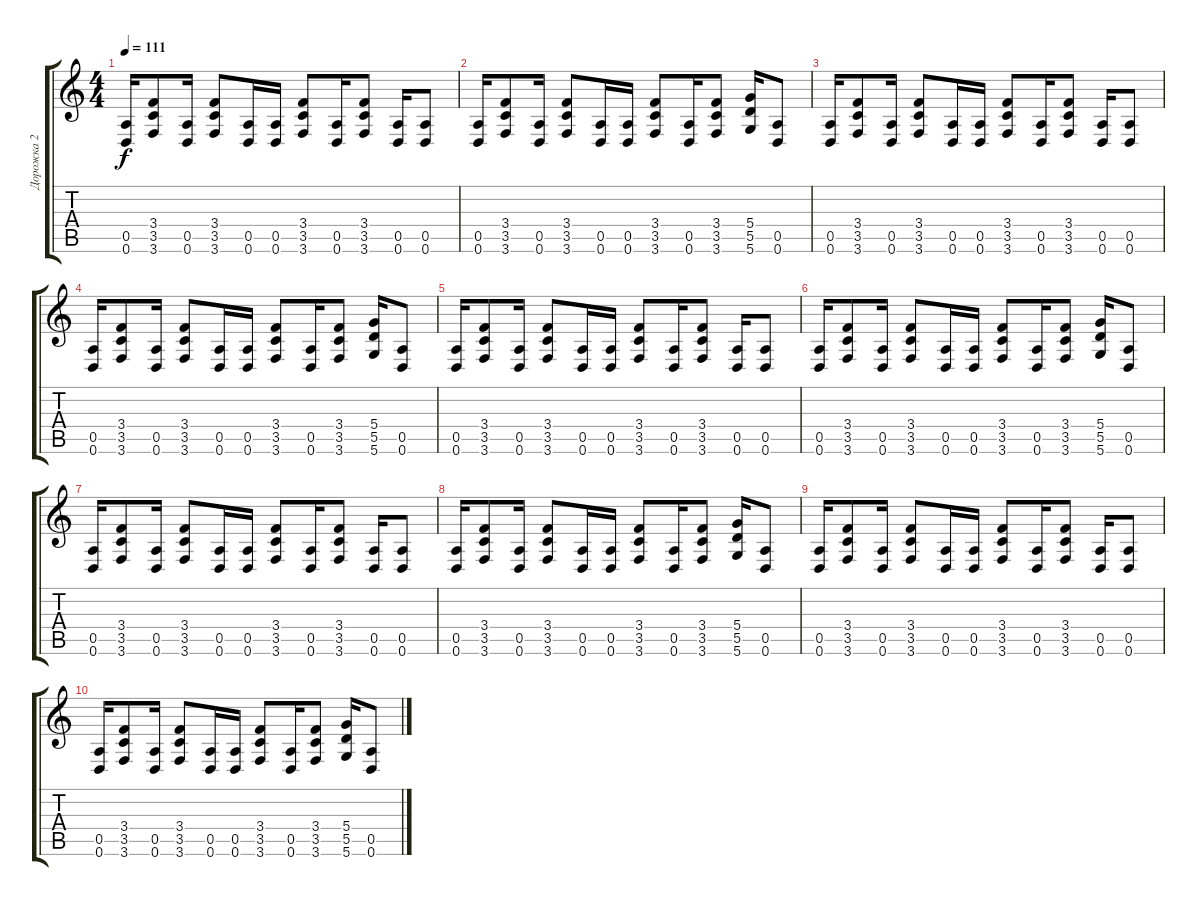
\track ("Дорожка 2" "Дорожка 2") {instrument overdrivenguitar}
\staff {score tabs}
\tuning (E4 B3 G3 D3 A2 D2) {hide}
\ts (4 4)
\tempo 111
\clef g2
\ks c
(0.5 0.6).16{dy f} (3.4 3.5 3.6).8 (0.5 0.6).16 (3.4 3.5 3.6).8 (0.5 0.6).16 (0.5 0.6).16 (3.4 3.5 3.6).8 (0.5 0.6).16 (3.4 3.5 3.6).8 (0.5 0.6).16 (0.5 0.6).8 |
(0.5 0.6).16 (3.4 3.5 3.6).8 (0.5 0.6).16 (3.4 3.5 3.6).8 (0.5 0.6).16 (0.5 0.6).16 (3.4 3.5 3.6).8 (0.5 0.6).16 (3.4 3.5 3.6).8 (5.4 5.5 5.6).16 (0.5 0.6).8 |
(0.5 0.6).16 (3.4 3.5 3.6).8 (0.5 0.6).16 (3.4 3.5 3.6).8 (0.5 0.6).16 (0.5 0.6).16 (3.4 3.5 3.6).8 (0.5 0.6).16 (3.4 3.5 3.6).8 (0.5 0.6).16 (0.5 0.6).8 |
(0.5 0.6).16 (3.4 3.5 3.6).8 (0.5 0.6).16 (3.4 3.5 3.6).8 (0.5 0.6).16 (0.5 0.6).16 (3.4 3.5 3.6).8 (0.5 0.6).16 (3.4 3.5 3.6).8 (5.4 5.5 5.6).16 (0.5 0.6).8 |
(0.5 0.6).16 (3.4 3.5 3.6).8 (0.5 0.6).16 (3.4 3.5 3.6).8 (0.5 0.6).16 (0.5 0.6).16 (3.4 3.5 3.6).8 (0.5 0.6).16 (3.4 3.5 3.6).8 (0.5 0.6).16 (0.5 0.6).8 |
(0.5 0.6).16 (3.4 3.5 3.6).8 (0.5 0.6).16 (3.4 3.5 3.6).8 (0.5 0.6).16 (0.5 0.6).16 (3.4 3.5 3.6).8 (0.5 0.6).16 (3.4 3.5 3.6).8 (5.4 5.5 5.6).16 (0.5 0.6).8 |
(0.5 0.6).16 (3.4 3.5 3.6).8 (0.5 0.6).16 (3.4 3.5 3.6).8 (0.5 0.6).16 (0.5 0.6).16 (3.4 3.5 3.6).8 (0.5 0.6).16 (3.4 3.5 3.6).8 (0.5 0.6).16 (0.5 0.6).8 |
(0.5 0.6).16 (3.4 3.5 3.6).8 (0.5 0.6).16 (3.4 3.5 3.6).8 (0.5 0.6).16 (0.5 0.6).16 (3.4 3.5 3.6).8 (0.5 0.6).16 (3.4 3.5 3.6).8 (5.4 5.5 5.6).16 (0.5 0.6).8 |
(0.5 0.6).16 (3.4 3.5 3.6).8 (0.5 0.6).16 (3.4 3.5 3.6).8 (0.5 0.6).16 (0.5 0.6).16 (3.4 3.5 3.6).8 (0.5 0.6).16 (3.4 3.5 3.6).8 (0.5 0.6).16 (0.5 0.6).8 |
(0.5 0.6).16 (3.4 3.5 3.6).8 (0.5 0.6).16 (3.4 3.5 3.6).8 (0.5 0.6).16 (0.5 0.6).16 (3.4 3.5 3.6).8 (0.5 0.6).16 (3.4 3.5 3.6).8 (5.4 5.5 5.6).16 (0.5 0.6).8
